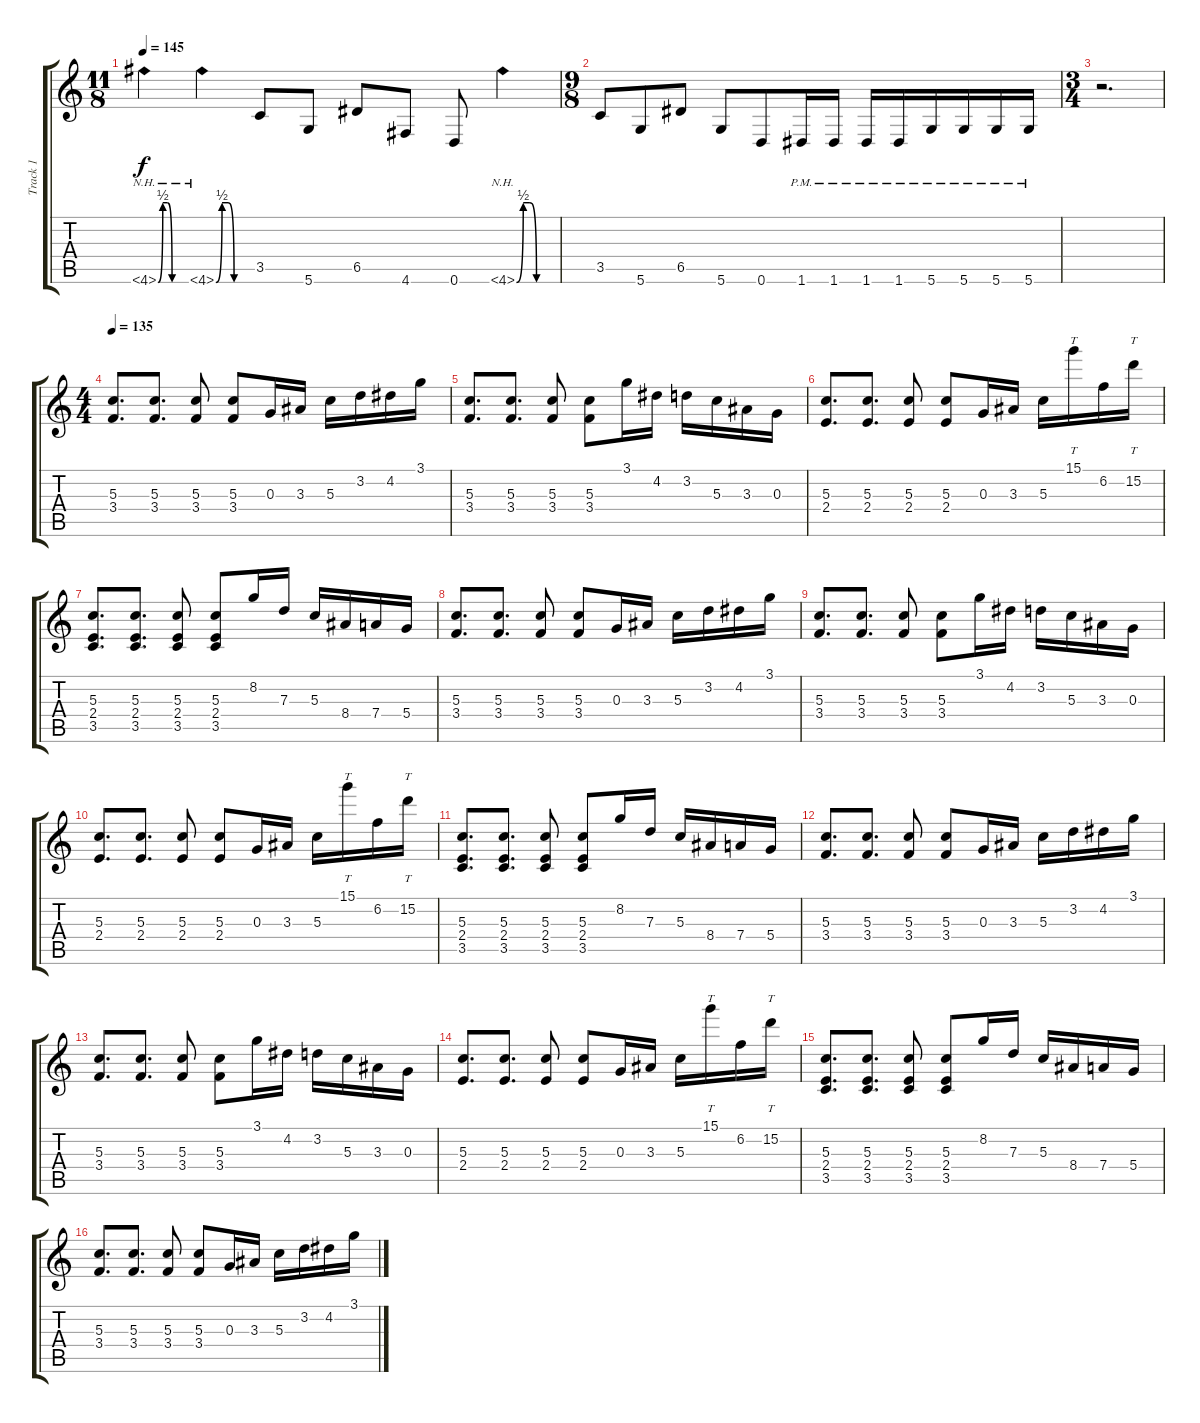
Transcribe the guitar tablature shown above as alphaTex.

\track ("Track 1" "Track 1") {solo instrument distortionguitar}
\staff {score tabs}
\tuning (E4 B3 G3 D3 A2 D2) {hide}
\ts (11 8)
\tempo 145
\clef g2
\ks c
4.6{be (custom 0 0 10 2 20 2 30 0 60 0) nh}.4{dy f} 4.6{be (custom 0 0 10 2 20 2 30 0 60 0) nh}.4 3.5.8 5.6.8 6.5.8 4.6.8 0.6.8 4.6{be (custom 0 0 10 2 20 2 30 0 60 0) nh}.4 |
\ts (9 8)
3.5.8 5.6.8 6.5.8 5.6.8 0.6.8 1.6{pm}.16 1.6{pm}.16 1.6{pm}.16 1.6{pm}.16 5.6{pm}.16 5.6{pm}.16 5.6{pm}.16 5.6{pm}.16 |
\ts (3 4)
r.2{d} |
\ts (4 4)
\tempo 135
(5.3 3.4).8{d} (5.3 3.4).8{d} (5.3 3.4).8 (5.3 3.4).8 0.3.16 3.3.16 5.3.16 3.2.16 4.2.16 3.1.16 |
(5.3 3.4).8{d} (5.3 3.4).8{d} (5.3 3.4).8 (5.3 3.4).8 3.1.16 4.2.16 3.2.16 5.3.16 3.3.16 0.3.16 |
(5.3 2.4).8{d} (5.3 2.4).8{d} (5.3 2.4).8 (5.3 2.4).8 0.3.16 3.3.16 5.3.16 15.1.16{tt} 6.2.16 15.2.16{tt} |
(5.3 2.4 3.5).8{d} (5.3 2.4 3.5).8{d} (5.3 2.4 3.5).8 (5.3 2.4 3.5).8 8.2.16 7.3.16 5.3.16 8.4.16 7.4.16 5.4.16 |
(5.3 3.4).8{d} (5.3 3.4).8{d} (5.3 3.4).8 (5.3 3.4).8 0.3.16 3.3.16 5.3.16 3.2.16 4.2.16 3.1.16 |
(5.3 3.4).8{d} (5.3 3.4).8{d} (5.3 3.4).8 (5.3 3.4).8 3.1.16 4.2.16 3.2.16 5.3.16 3.3.16 0.3.16 |
(5.3 2.4).8{d} (5.3 2.4).8{d} (5.3 2.4).8 (5.3 2.4).8 0.3.16 3.3.16 5.3.16 15.1.16{tt} 6.2.16 15.2.16{tt} |
(5.3 2.4 3.5).8{d} (5.3 2.4 3.5).8{d} (5.3 2.4 3.5).8 (5.3 2.4 3.5).8 8.2.16 7.3.16 5.3.16 8.4.16 7.4.16 5.4.16 |
(5.3 3.4).8{d} (5.3 3.4).8{d} (5.3 3.4).8 (5.3 3.4).8 0.3.16 3.3.16 5.3.16 3.2.16 4.2.16 3.1.16 |
(5.3 3.4).8{d} (5.3 3.4).8{d} (5.3 3.4).8 (5.3 3.4).8 3.1.16 4.2.16 3.2.16 5.3.16 3.3.16 0.3.16 |
(5.3 2.4).8{d} (5.3 2.4).8{d} (5.3 2.4).8 (5.3 2.4).8 0.3.16 3.3.16 5.3.16 15.1.16{tt} 6.2.16 15.2.16{tt} |
(5.3 2.4 3.5).8{d} (5.3 2.4 3.5).8{d} (5.3 2.4 3.5).8 (5.3 2.4 3.5).8 8.2.16 7.3.16 5.3.16 8.4.16 7.4.16 5.4.16 |
(5.3 3.4).8{d} (5.3 3.4).8{d} (5.3 3.4).8 (5.3 3.4).8 0.3.16 3.3.16 5.3.16 3.2.16 4.2.16 3.1.16
